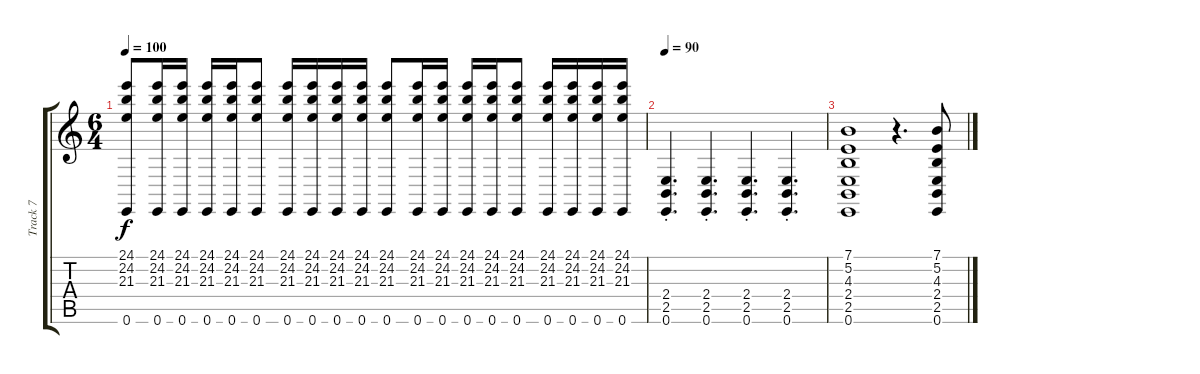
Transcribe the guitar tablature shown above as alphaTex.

\track ("Track 7" "Track 7") {instrument stringensemble1}
\staff {score tabs}
\tuning (E4 B3 G3 D3 A2 E2) {hide}
\ts (6 4)
\tempo 100
\clef g2
\ks c
(24.1 24.2 21.3 0.6).8{dy f} (24.1 24.2 21.3 0.6).16 (24.1 24.2 21.3 0.6).16 (24.1 24.2 21.3 0.6).16 (24.1 24.2 21.3 0.6).16 (24.1 24.2 21.3 0.6).8 (24.1 24.2 21.3 0.6).16 (24.1 24.2 21.3 0.6).16 (24.1 24.2 21.3 0.6).16 (24.1 24.2 21.3 0.6).16 (24.1 24.2 21.3 0.6).8 (24.1 24.2 21.3 0.6).16 (24.1 24.2 21.3 0.6).16 (24.1 24.2 21.3 0.6).16 (24.1 24.2 21.3 0.6).16 (24.1 24.2 21.3 0.6).8 (24.1 24.2 21.3 0.6).16 (24.1 24.2 21.3 0.6).16 (24.1 24.2 21.3 0.6).16 (24.1 24.2 21.3 0.6).16 |
\tempo 90
(2.4{st} 2.5{st} 0.6{st}).4{d} (2.4{st} 2.5{st} 0.6{st}).4{d} (2.4{st} 2.5{st} 0.6{st}).4{d} (2.4{st} 2.5{st} 0.6{st}).4{d} |
(7.1 5.2 4.3 2.4 2.5 0.6).1 r.4{d} (7.1 5.2 4.3 2.4 2.5 0.6).8
